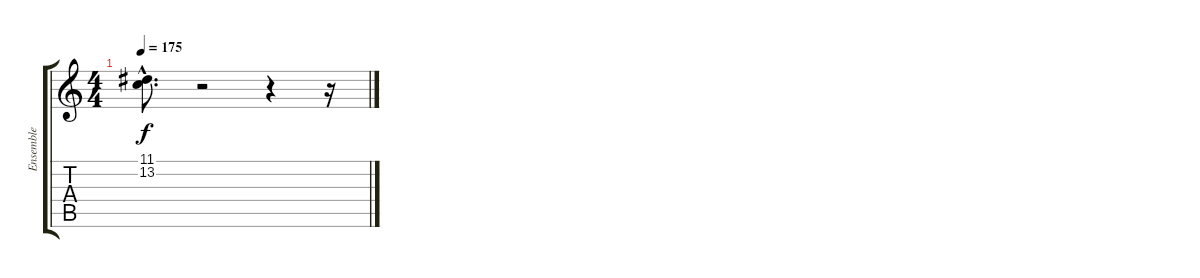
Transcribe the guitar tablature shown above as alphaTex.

\track ("Ensemble" "Ensemble") {instrument synthstrings1}
\staff {score tabs}
\tuning (E4 B3 G3 D3 A2 E2) {hide}
\ts (4 4)
\tempo 175
\clef g2
\ks c
(11.1{hac t} 13.2{hac t}).8{d dy f} r.2 r.4 r.16
